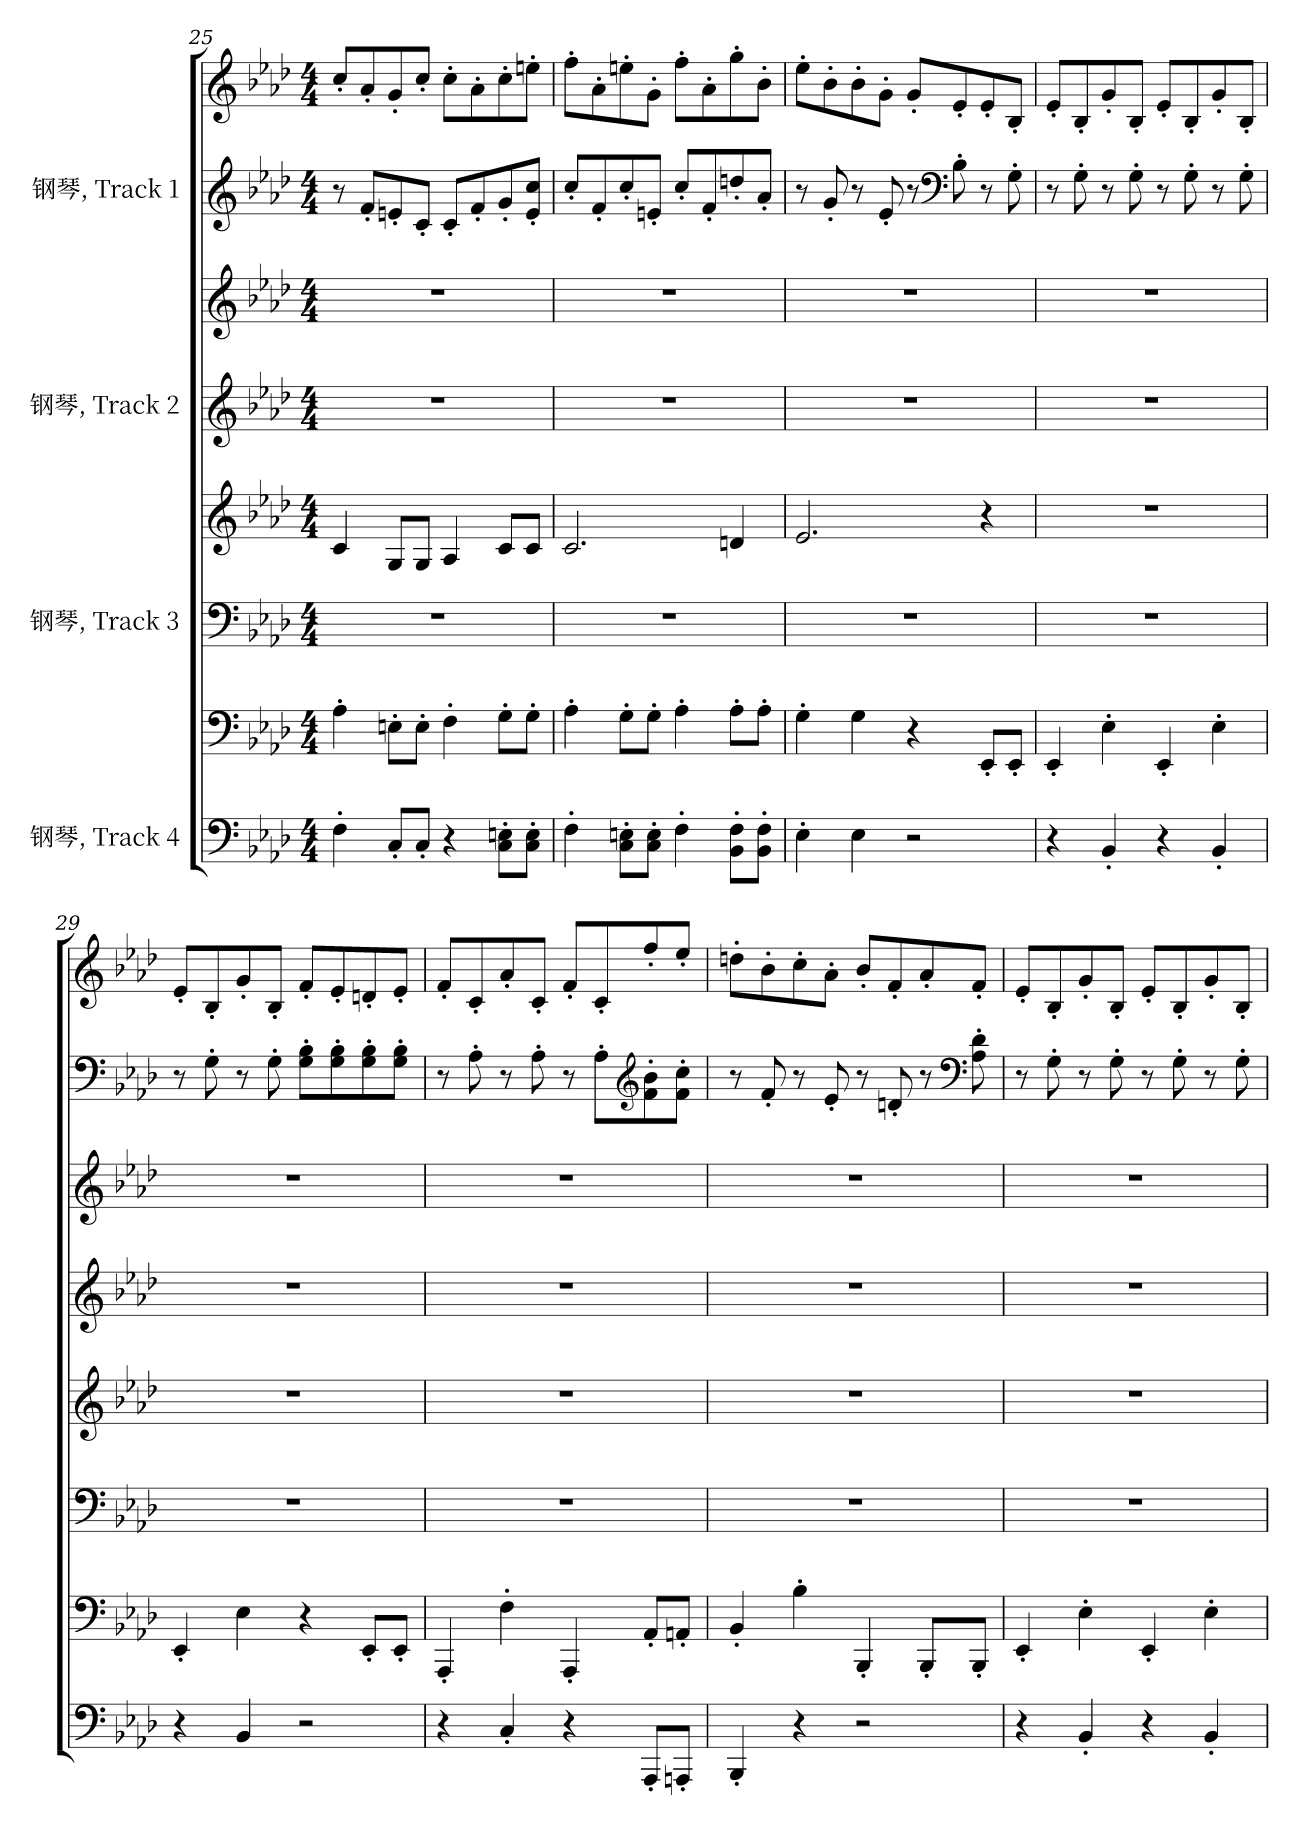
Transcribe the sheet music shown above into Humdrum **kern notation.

**kern	**kern	**kern	**kern	**kern	**kern	**kern	**kern
*part4	*part4	*part3	*part3	*part2	*part2	*part1	*part1
*staff8	*staff7	*staff6	*staff5	*staff4	*staff3	*staff2	*staff1
*I"钢琴, Track 4	*	*I"钢琴, Track 3	*	*I"钢琴, Track 2	*	*I"钢琴, Track 1	*
!!LO:PB:g=z
*clefF4	*clefF4	*clefF4	*clefG2	*clefG2	*clefG2	*clefG2	*clefG2
*k[b-e-a-d-]	*k[b-e-a-d-]	*k[b-e-a-d-]	*k[b-e-a-d-]	*k[b-e-a-d-]	*k[b-e-a-d-]	*k[b-e-a-d-]	*k[b-e-a-d-]
*M4/4	*M4/4	*M4/4	*M4/4	*M4/4	*M4/4	*M4/4	*M4/4
=25	=25	=25	=25	=25	=25	=25	=25
4F'\	4A-'\	1r	4c/	1r	1r	8r	8cc'/L
.	.	.	.	.	.	8f'/L	8a-'/
8C'/L	8En'\L	.	8G/L	.	.	8en'/	8g'/
8C'/J	8E'\J	.	8G/J	.	.	8c'/J	8cc'/J
4r	4F'\	.	4A-/	.	.	8c'/L	8cc'\L
.	.	.	.	.	.	8f'/	8a-'\
8C\' 8En\'L	8G'\L	.	8c/L	.	.	8g'/	8cc'\
8C\' 8E\'J	8G'\J	.	8c/J	.	.	8e/' 8cc/'J	8een'\J
=26	=26	=26	=26	=26	=26	=26	=26
4F'\	4A-'\	1r	2.c/	1r	1r	8cc'/L	8ff'\L
.	.	.	.	.	.	8f'/	8a-'\
8C\' 8En\'L	8G'\L	.	.	.	.	8cc'/	8een'\
8C\' 8E\'J	8G'\J	.	.	.	.	8en'/J	8g'\J
4F'\	4A-'\	.	.	.	.	8cc'/L	8ff'\L
.	.	.	.	.	.	8f'/	8a-'\
8BB-\' 8F\'L	8A-'\L	.	4dn/	.	.	8ddn'/	8gg'\
8BB-\' 8F\'J	8A-'\J	.	.	.	.	8a-'/J	8b-'\J
=27	=27	=27	=27	=27	=27	=27	=27
4E-'\	4G'\	1r	2.e-/	1r	1r	8r	8ee-'\L
.	.	.	.	.	.	8g'/	8b-'\
4E-\	4G\	.	.	.	.	8r	8b-'\
.	.	.	.	.	.	8e-'/	8g'\J
2r	4r	.	.	.	.	8r	8g'/L
*	*	*	*	*	*	*clefF4	*
.	.	.	.	.	.	8B-'\	8e-'/
.	8EE-'/L	.	4r	.	.	8r	8e-'/
.	8EE-'/J	.	.	.	.	8G'\	8B-'/J
=28	=28	=28	=28	=28	=28	=28	=28
4r	4EE-'/	1r	1r	1r	1r	8r	8e-'/L
.	.	.	.	.	.	8G'\	8B-'/
4BB-'/	4E-'\	.	.	.	.	8r	8g'/
.	.	.	.	.	.	8G'\	8B-'/J
4r	4EE-'/	.	.	.	.	8r	8e-'/L
.	.	.	.	.	.	8G'\	8B-'/
4BB-'/	4E-'\	.	.	.	.	8r	8g'/
.	.	.	.	.	.	8G'\	8B-'/J
!!LO:PB:g=z
=29	=29	=29	=29	=29	=29	=29	=29
4r	4EE-'/	1r	1r	1r	1r	8r	8e-'/L
.	.	.	.	.	.	8G'\	8B-'/
4BB-/	4E-\	.	.	.	.	8r	8g'/
.	.	.	.	.	.	8G'\	8B-'/J
2r	4r	.	.	.	.	8G\' 8B-\'L	8f'/L
.	.	.	.	.	.	8G\' 8B-\'	8e-'/
.	8EE-'/L	.	.	.	.	8G\' 8B-\'	8dn'/
.	8EE-'/J	.	.	.	.	8G\' 8B-\'J	8e-'/J
=30	=30	=30	=30	=30	=30	=30	=30
4r	4AAA-'/	1r	1r	1r	1r	8r	8f'/L
.	.	.	.	.	.	8A-'\	8c'/
4C'/	4F'\	.	.	.	.	8r	8a-'/
.	.	.	.	.	.	8A-'\	8c'/J
4r	4AAA-'/	.	.	.	.	8r	8f'/L
.	.	.	.	.	.	8A-'\L	8c'/
*	*	*	*	*	*	*clefG2	*
8AAA-'/L	8AA-'/L	.	.	.	.	8f\' 8b-\'	8ff'/
8AAAn'/J	8AAn'/J	.	.	.	.	8f\' 8cc\'J	8ee-'/J
=31	=31	=31	=31	=31	=31	=31	=31
4BBB-'/	4BB-'/	1r	1r	1r	1r	8r	8ddn'\L
.	.	.	.	.	.	8f'/	8b-'\
4r	4B-'\	.	.	.	.	8r	8cc'\
.	.	.	.	.	.	8e-'/	8a-'\J
2r	4BBB-'/	.	.	.	.	8r	8b-'/L
.	.	.	.	.	.	8dn'/	8f'/
.	8BBB-'/L	.	.	.	.	8r	8a-'/
*	*	*	*	*	*	*clefF4	*
.	8BBB-'/J	.	.	.	.	8A-\' 8d\'	8f'/J
=32	=32	=32	=32	=32	=32	=32	=32
4r	4EE-'/	1r	1r	1r	1r	8r	8e-'/L
.	.	.	.	.	.	8G'\	8B-'/
4BB-'/	4E-'\	.	.	.	.	8r	8g'/
.	.	.	.	.	.	8G'\	8B-'/J
4r	4EE-'/	.	.	.	.	8r	8e-'/L
.	.	.	.	.	.	8G'\	8B-'/
4BB-'/	4E-'\	.	.	.	.	8r	8g'/
.	.	.	.	.	.	8G'\	8B-'/J
=	=	=	=	=	=	=	=
*-	*-	*-	*-	*-	*-	*-	*-
